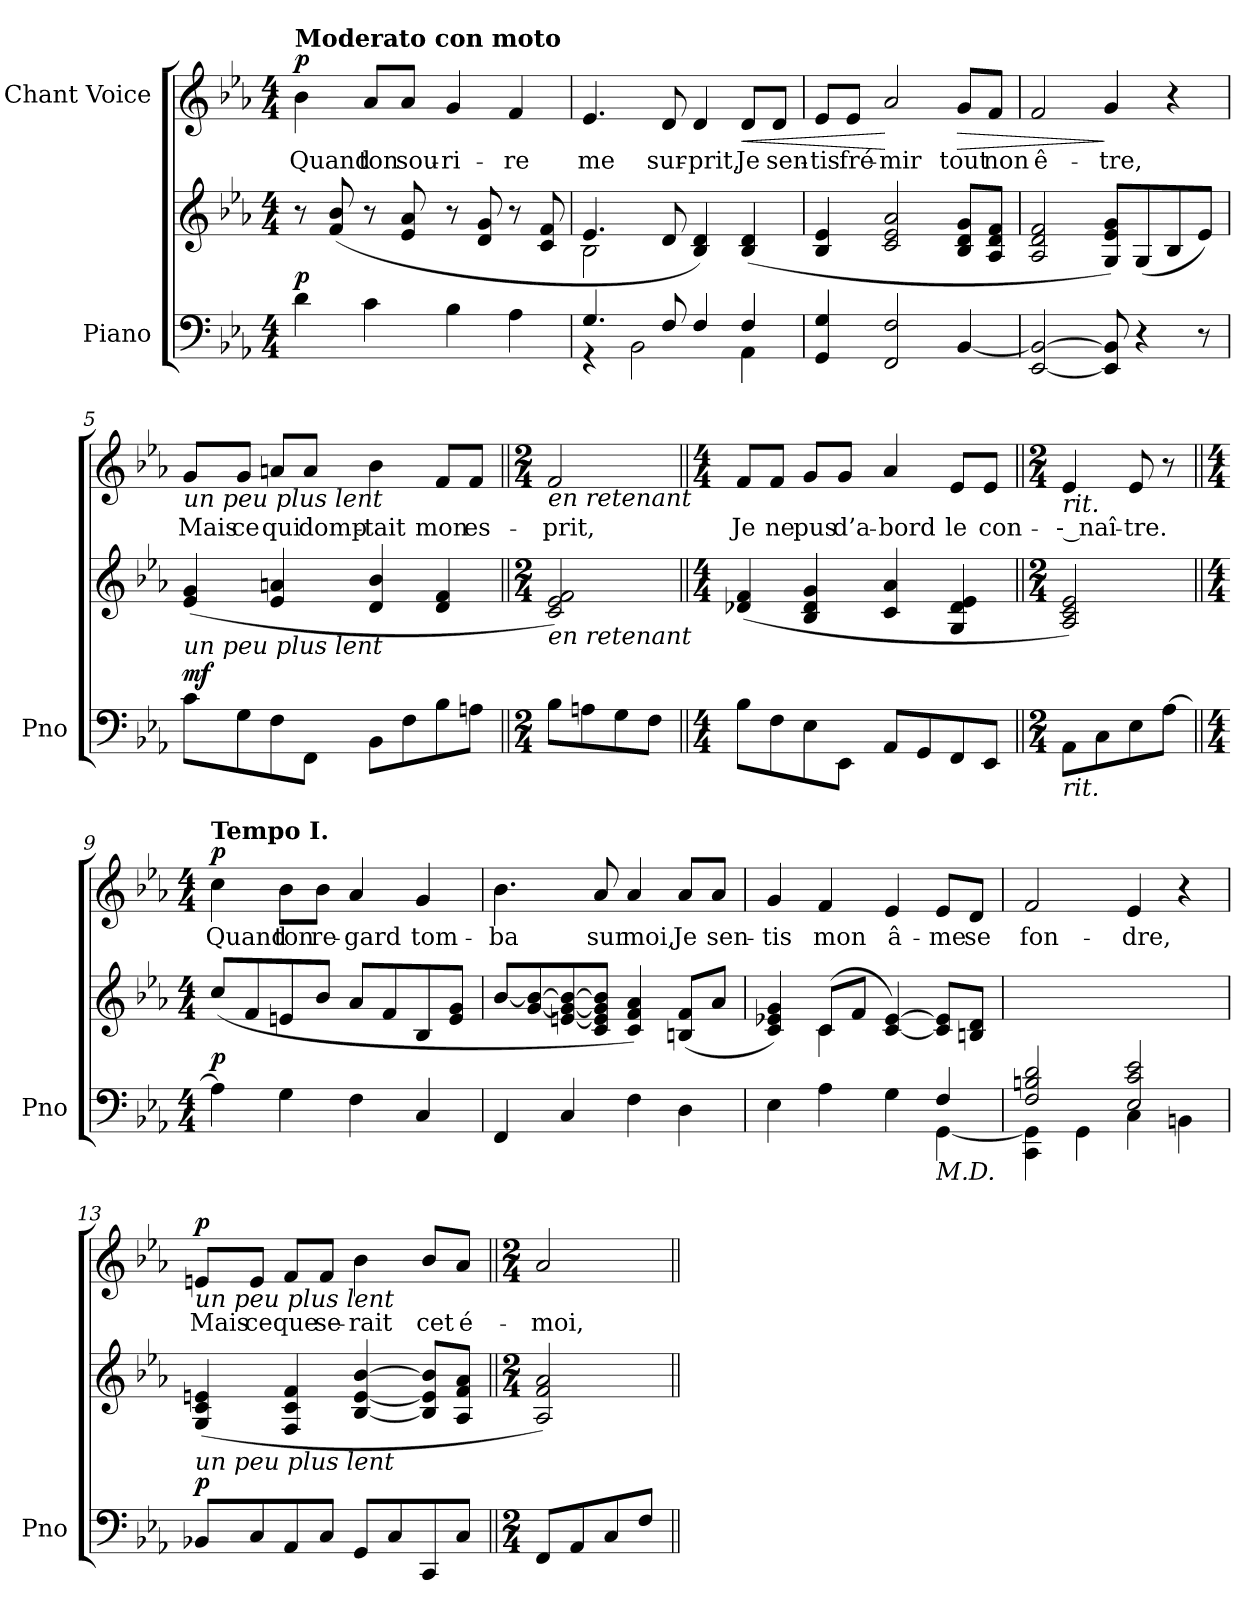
**kern	**kern	**dynam	**kern	**text	**dynam
*part2	*part2	*part2	*part1	*part1	*part1
*staff3	*staff2	*staff2/3	*staff1	*staff1	*staff1
*I"Piano	*	*	*I"Chant Voice	*	*
*I'Pno	*	*	*	*	*
*clefF4	*clefG2	*	*clefG2	*	*
*k[b-e-a-]	*k[b-e-a-]	*	*k[b-e-a-]	*	*
*M4/4	*M4/4	*	*M4/4	*	*
=1	=1	=1	=1	=1	=1
!	!	!	!LO:TX:a:B:t=Moderato con moto	!	!
!	!	!LO:DY:a=2	!	!LO:LY:b	!LO:DY:b
4d\	8r	p	4b-\	Quand	p
.	(8f/ 8b-/	.	.	.	.
!	!	!	!	!LO:LY:b	!
4c\	8r	.	8a-/L	ton	.
!	!	!	!	!LO:LY:b	!
.	8e-/ 8a-/	.	8a-/J	sou-	.
!	!	!	!	!LO:LY:b	!
4B-\	8r	.	4g/	-ri-	.
.	8d/ 8g/	.	.	.	.
!	!	!	!	!LO:LY:b	!
4A-\	8r	.	4f/	-re	.
.	8c/ 8f/	.	.	.	.
=2	=2	=2	=2	=2	=2
*^	*^	*	*	*	*
!	!	!	!	!	!	!LO:LY:b	!
4.G/	4r	4.e-/	2B-\	.	4.e-/	me	.
.	2BB-\	.	.	.	.	.	.
!	!	!	!	!	!	!LO:LY:b	!
8F/	.	8d/	.	.	8d/	sur-	.
!	!	!	!	!	!	!LO:LY:b	!
4F/	.	4B-/ 4d/)	2ryy	.	4d/	-prit,	.
!	!	!	!	!	!	!LO:LY:b	!LO:HP:b
4F/	4AA-\	(<4B-/ 4d/	.	.	8d/L	Je	<
!	!	!	!	!	!	!LO:LY:b	!
.	.	.	.	.	8d/J	sen-	.
*v	*v	*	*	*	*	*	*
*	*v	*v	*	*	*	*
=3	=3	=3	=3	=3	=3
!	!	!	!	!LO:LY:b	!
4GG/ 4G/	4B-/ 4e-/	.	8e-/L	-tis	.
!	!	!	!	!LO:LY:b	!
.	.	.	8e-/J	fré-	.
!	!	!	!	!LO:LY:b	!
2FF/ 2F/	2c/ 2e-/ 2a-/	.	2a-/	-mir	[
!	!	!	!	!LO:LY:b	!LO:HP:b
[>4BB-/	8B-/ 8d/ 8g/L	.	8g/L	tout	>
!	!	!	!	!LO:LY:b	!
.	8A-/ 8d/ 8f/J	.	8f/J	non	.
!!LO:LB:g=z
=4	=4	=4	=4	=4	=4
!	!	!	!	!LO:LY:b	!
[2EE-/ 2BB-/_	2A-/ 2d/ 2f/	.	2f/	ê-	.
!	!	!	!	!LO:LY:b	!
8EE-/] 8BB-/]	8G/ 8e-/ 8g/L)	.	4g/	-tre,	]
4r	(8G/	.	.	.	.
.	8B-/	.	4r	.	.
8r	8e-/J)	.	.	.	.
=5	=5	=5	=5	=5	=5
!	!	!	!LO:TX:b:i:t=un peu plus lent	!	!
!	!LO:TX:b:i:t=un peu plus lent	!	!	!	!
!	!	!LO:DY:a=2	!	!LO:LY:b	!
8c\L	(>4e-/ 4g/	mf	8g/L	Mais	.
!	!	!	!	!LO:LY:b	!
8G\	.	.	8g/J	ce	.
!	!	!	!	!LO:LY:b	!
8F\	4e-/ 4an/	.	8an/L	qui	.
!	!	!	!	!LO:LY:b	!
8FF\J	.	.	8a/J	domp-	.
!	!	!	!	!LO:LY:b	!
8BB-\L	4d/ 4b-/	.	4b-\	-tait	.
8F\	.	.	.	.	.
!	!	!	!	!LO:LY:b	!
8B-\	4d/ 4f/	.	8f/L	mon	.
!	!	!	!	!LO:LY:b	!
8An\J	.	.	8f/J	es-	.
=6||	=6||	=6||	=6||	=6||	=6||
*M2/4	*M2/4	*	*M2/4	*	*
!	!	!	!LO:TX:b:i:t=en retenant	!	!
!	!LO:TX:b:i:t=en retenant	!	!	!	!
!	!	!	!	!LO:LY:b	!
8B-\L	2c/ 2e-/ 2f/)	.	2f/	-prit,	.
8An\	.	.	.	.	.
8G\	.	.	.	.	.
8F\J	.	.	.	.	.
=7||	=7||	=7||	=7||	=7||	=7||
*M4/4	*M4/4	*	*M4/4	*	*
!	!	!	!	!LO:LY:b	!
8B-\L	(>4d-X/ 4f/	.	8f/L	Je	.
!	!	!	!	!LO:LY:b	!
8F\	.	.	8f/J	ne	.
!	!	!	!	!LO:LY:b	!
8E-\	4B-/ 4d-/ 4g/	.	8g/L	pus	.
!	!	!	!	!LO:LY:b	!
8EE-\J	.	.	8g/J	d’a-	.
!	!	!	!	!LO:LY:b	!
8AA-/L	4c/ 4a-/	.	4a-/	-bord	.
8GG/	.	.	.	.	.
!	!	!	!	!LO:LY:b	!
8FF/	4G/ 4d-/ 4e-/	.	8e-/L	le	.
!	!	!	!	!LO:LY:b	!
8EE-/J	.	.	8e-/J	con-	.
!!LO:LB:g=z
=8||	=8||	=8||	=8||	=8||	=8||
*M2/4	*M2/4	*	*M2/4	*	*
!	!	!	!LO:TX:b:i:t=rit.	!	!
!LO:TX:b:i:t=rit.	!	!	!	!	!
!	!	!	!	!LO:LY:b	!
8AA-\L	2A-/ 2c/ 2e-/)	.	4e-/	-- naî-	.
8C\	.	.	.	.	.
!	!	!	!	!LO:LY:b	!
8E-\	.	.	8e-/	-tre.	.
[8A-\J	.	.	8r	.	.
=9||	=9||	=9||	=9||	=9||	=9||
*M4/4	*M4/4	*	*M4/4	*	*
!	!	!	!LO:TX:a:B:t=Tempo I.	!	!
!	!	!LO:DY:a=2	!	!LO:LY:b	!LO:DY:b
4A-\]	(<8cc/L	p	4cc\	Quand	p
.	8f/	.	.	.	.
!	!	!	!	!LO:LY:b	!
4G\	8en/	.	8b-\L	ton	.
!	!	!	!	!LO:LY:b	!
.	8b-/J	.	8b-\J	re-	.
!	!	!	!	!LO:LY:b	!
4F\	8a-/L	.	4a-/	-gard	.
.	8f/	.	.	.	.
!	!	!	!	!LO:LY:b	!
4C/	8B-/	.	4g/	tom-	.
.	8e/ 8g/J	.	.	.	.
=10	=10	=10	=10	=10	=10
!	!	!	!	!LO:LY:b	!
4FF/	[>8b-/L	.	4.b-\	-ba	.
.	[>8g/ 8b-/_	.	.	.	.
4C/	[8en/ 8g/_ 8b-/_	.	.	.	.
!	!	!	!	!LO:LY:b	!
.	8c/ 8e/] 8g/] 8b-/]J	.	8a-/	sur	.
!	!	!	!	!LO:LY:b	!
4F\	4c/ 4f/ 4a-/)	.	4a-/	moi,	.
!	!	!	!	!LO:LY:b	!
4D\	(8Bn/ 8f/L	.	8a-/L	Je	.
!	!	!	!	!LO:LY:b	!
.	8a-/J	.	8a-/J	sen-	.
=11	=11	=11	=11	=11	=11
*^	*^	*	*	*	*
!	!	!	!	!	!	!LO:LY:b	!
2.ryy	4E-\	4c/ 4e-X/ 4g/)	4ryy	.	4g/	-tis	.
!	!	!	!	!	!	!LO:LY:b	!
.	4A-\	(<8c/L	4c\	.	4f/	mon	.
.	.	8f/J	.	.	.	.	.
!	!	!	!	!	!	!LO:LY:b	!
.	4G\	[<4c/ [4e-/)	2ryy	.	4e-/	â-	.
!LO:TX:b:i:t=M.D.	!	!	!	!	!	!	!
!	!	!	!	!	!	!LO:LY:b	!
4F/	[>4GG\	8c/] 8e-/]L	.	.	8e-/L	-me	.
!	!	!	!	!	!	!LO:LY:b	!
.	.	8Bn/ 8d/J	.	.	8d/J	se	.
*	*	*v	*v	*	*	*	*
!!LO:PB:g=z
=12	=12	=12	=12	=12	=12	=12
!	!	!	!	!	!LO:LY:b	!
2F/ 2Bn/ 2d/	4CC\ 4GG\]	1ryy	.	2f/	fon-	.
.	4GG\	.	.	.	.	.
!	!	!	!	!	!LO:LY:b	!
2E-/ 2c/ 2e-/	4C\	.	.	4e-/	-dre,	.
.	4BBn\	.	.	4r	.	.
=13	=13	=13	=13	=13	=13	=13
!	!	!	!	!LO:TX:b:i:t=un peu plus lent	!	!
!	!	!LO:TX:b:i:t=un peu plus lent	!	!	!	!
!	!	!	!LO:DY:a=2	!	!LO:LY:b	!LO:DY:b
*v	*v	*	*	*	*	*
8BB-X/L	(>4G/ 4c/ 4en/	p	8en/L	Mais	p
!	!	!	!	!LO:LY:b	!
8C/	.	.	8e/J	ce	.
!	!	!	!	!LO:LY:b	!
8AA-/	4F/ 4c/ 4f/	.	8f/L	que	.
!	!	!	!	!LO:LY:b	!
8C/J	.	.	8f/J	se-	.
!	!	!	!	!LO:LY:b	!
8GG/L	[4B-/ [4e/ [4b-/	.	4b-\	-rait	.
8C/	.	.	.	.	.
!	!	!	!	!LO:LY:b	!
8CC/	8B-/] 8e/] 8b-/]L	.	8b-/L	cet	.
!	!	!	!	!LO:LY:b	!
8C/J	8A-/ 8f/ 8a-/J	.	8a-/J	é-	.
=14||	=14||	=14||	=14||	=14||	=14||
*M2/4	*M2/4	*	*M2/4	*	*
!	!	!	!	!LO:LY:b	!
8FF/L	2A-/ 2f/ 2a-/)	.	2a-/	-moi,	.
8AA-/	.	.	.	.	.
8C/	.	.	.	.	.
8F/J	.	.	.	.	.
=||	=||	=||	=||	=||	=||
*-	*-	*-	*-	*-	*-
